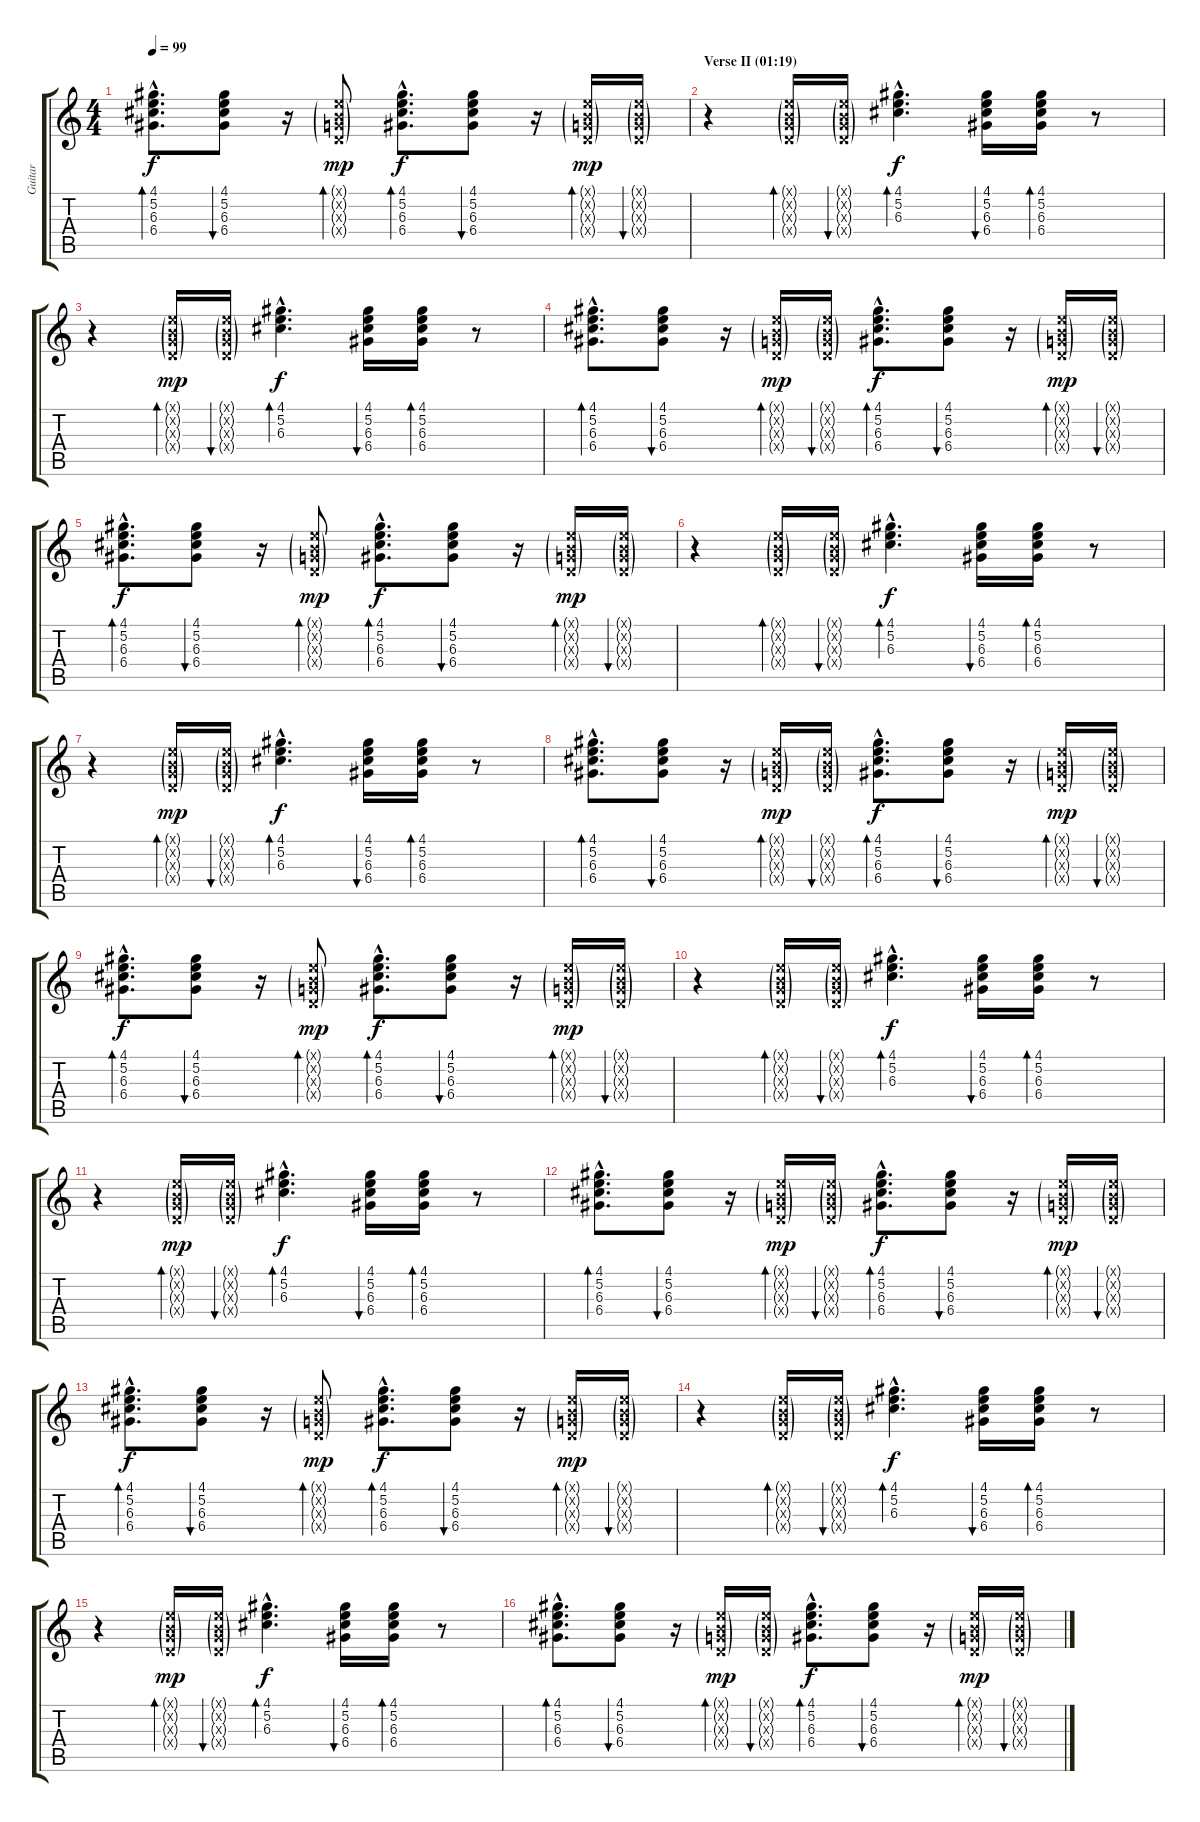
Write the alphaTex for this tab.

\track ("Guitar" "Guitar") {instrument acousticguitarsteel}
\staff {score tabs}
\tuning (E4 B3 G3 D3 A2 E2) {hide}
\ts (4 4)
\tempo 99
\clef g2
\ks c
(4.1{hac} 5.2{hac} 6.3{hac} 6.4{hac}).8{d bd 60 dy f} (4.1 5.2 6.3 6.4).8{bu 60} r.16 (0.1{g x} 0.2{g x} 0.3{g x} 0.4{g x}).8{bd 60 dy mp} (4.1{hac} 5.2{hac} 6.3{hac} 6.4{hac}).8{d bd 60 dy f} (4.1 5.2 6.3 6.4).8{bu 60} r.16 (0.1{g x} 0.2{g x} 0.3{g x} 0.4{g x}).16{bd 60 dy mp} (0.1{g x} 0.2{g x} 0.3{g x} 0.4{g x}).16{bu 60} |
\section ("" "Verse II (01:19)")
r.4 (0.1{g x} 0.2{g x} 0.3{g x} 0.4{g x}).16{bd 60} (0.1{g x} 0.2{g x} 0.3{g x} 0.4{g x}).16{bu 60} (4.1{hac} 5.2{hac} 6.3{hac}).4{d bd 60 dy f} (4.1 5.2 6.3 6.4).16{bu 60} (4.1 5.2 6.3 6.4).16{bd 60} r.8 |
r.4 (0.1{g x} 0.2{g x} 0.3{g x} 0.4{g x}).16{bd 60 dy mp} (0.1{g x} 0.2{g x} 0.3{g x} 0.4{g x}).16{bu 60} (4.1{hac} 5.2{hac} 6.3{hac}).4{d bd 60 dy f} (4.1 5.2 6.3 6.4).16{bu 60} (4.1 5.2 6.3 6.4).16{bd 60} r.8 |
(4.1{hac} 5.2{hac} 6.3{hac} 6.4{hac}).8{d bd 60} (4.1 5.2 6.3 6.4).8{bu 60} r.16 (0.1{g x} 0.2{g x} 0.3{g x} 0.4{g x}).16{bd 60 dy mp} (0.1{g x} 0.2{g x} 0.3{g x} 0.4{g x}).16{bu 60} (4.1{hac} 5.2{hac} 6.3{hac} 6.4{hac}).8{d bd 60 dy f} (4.1 5.2 6.3 6.4).8{bu 60} r.16 (0.1{g x} 0.2{g x} 0.3{g x} 0.4{g x}).16{bd 60 dy mp} (0.1{g x} 0.2{g x} 0.3{g x} 0.4{g x}).16{bu 60} |
(4.1{hac} 5.2{hac} 6.3{hac} 6.4{hac}).8{d bd 60 dy f} (4.1 5.2 6.3 6.4).8{bu 60} r.16 (0.1{g x} 0.2{g x} 0.3{g x} 0.4{g x}).8{bd 60 dy mp} (4.1{hac} 5.2{hac} 6.3{hac} 6.4{hac}).8{d bd 60 dy f} (4.1 5.2 6.3 6.4).8{bu 60} r.16 (0.1{g x} 0.2{g x} 0.3{g x} 0.4{g x}).16{bd 60 dy mp} (0.1{g x} 0.2{g x} 0.3{g x} 0.4{g x}).16{bu 60} |
r.4 (0.1{g x} 0.2{g x} 0.3{g x} 0.4{g x}).16{bd 60} (0.1{g x} 0.2{g x} 0.3{g x} 0.4{g x}).16{bu 60} (4.1{hac} 5.2{hac} 6.3{hac}).4{d bd 60 dy f} (4.1 5.2 6.3 6.4).16{bu 60} (4.1 5.2 6.3 6.4).16{bd 60} r.8 |
r.4 (0.1{g x} 0.2{g x} 0.3{g x} 0.4{g x}).16{bd 60 dy mp} (0.1{g x} 0.2{g x} 0.3{g x} 0.4{g x}).16{bu 60} (4.1{hac} 5.2{hac} 6.3{hac}).4{d bd 60 dy f} (4.1 5.2 6.3 6.4).16{bu 60} (4.1 5.2 6.3 6.4).16{bd 60} r.8 |
(4.1{hac} 5.2{hac} 6.3{hac} 6.4{hac}).8{d bd 60} (4.1 5.2 6.3 6.4).8{bu 60} r.16 (0.1{g x} 0.2{g x} 0.3{g x} 0.4{g x}).16{bd 60 dy mp} (0.1{g x} 0.2{g x} 0.3{g x} 0.4{g x}).16{bu 60} (4.1{hac} 5.2{hac} 6.3{hac} 6.4{hac}).8{d bd 60 dy f} (4.1 5.2 6.3 6.4).8{bu 60} r.16 (0.1{g x} 0.2{g x} 0.3{g x} 0.4{g x}).16{bd 60 dy mp} (0.1{g x} 0.2{g x} 0.3{g x} 0.4{g x}).16{bu 60} |
(4.1{hac} 5.2{hac} 6.3{hac} 6.4{hac}).8{d bd 60 dy f} (4.1 5.2 6.3 6.4).8{bu 60} r.16 (0.1{g x} 0.2{g x} 0.3{g x} 0.4{g x}).8{bd 60 dy mp} (4.1{hac} 5.2{hac} 6.3{hac} 6.4{hac}).8{d bd 60 dy f} (4.1 5.2 6.3 6.4).8{bu 60} r.16 (0.1{g x} 0.2{g x} 0.3{g x} 0.4{g x}).16{bd 60 dy mp} (0.1{g x} 0.2{g x} 0.3{g x} 0.4{g x}).16{bu 60} |
r.4 (0.1{g x} 0.2{g x} 0.3{g x} 0.4{g x}).16{bd 60} (0.1{g x} 0.2{g x} 0.3{g x} 0.4{g x}).16{bu 60} (4.1{hac} 5.2{hac} 6.3{hac}).4{d bd 60 dy f} (4.1 5.2 6.3 6.4).16{bu 60} (4.1 5.2 6.3 6.4).16{bd 60} r.8 |
r.4 (0.1{g x} 0.2{g x} 0.3{g x} 0.4{g x}).16{bd 60 dy mp} (0.1{g x} 0.2{g x} 0.3{g x} 0.4{g x}).16{bu 60} (4.1{hac} 5.2{hac} 6.3{hac}).4{d bd 60 dy f} (4.1 5.2 6.3 6.4).16{bu 60} (4.1 5.2 6.3 6.4).16{bd 60} r.8 |
(4.1{hac} 5.2{hac} 6.3{hac} 6.4{hac}).8{d bd 60} (4.1 5.2 6.3 6.4).8{bu 60} r.16 (0.1{g x} 0.2{g x} 0.3{g x} 0.4{g x}).16{bd 60 dy mp} (0.1{g x} 0.2{g x} 0.3{g x} 0.4{g x}).16{bu 60} (4.1{hac} 5.2{hac} 6.3{hac} 6.4{hac}).8{d bd 60 dy f} (4.1 5.2 6.3 6.4).8{bu 60} r.16 (0.1{g x} 0.2{g x} 0.3{g x} 0.4{g x}).16{bd 60 dy mp} (0.1{g x} 0.2{g x} 0.3{g x} 0.4{g x}).16{bu 60} |
(4.1{hac} 5.2{hac} 6.3{hac} 6.4{hac}).8{d bd 60 dy f} (4.1 5.2 6.3 6.4).8{bu 60} r.16 (0.1{g x} 0.2{g x} 0.3{g x} 0.4{g x}).8{bd 60 dy mp} (4.1{hac} 5.2{hac} 6.3{hac} 6.4{hac}).8{d bd 60 dy f} (4.1 5.2 6.3 6.4).8{bu 60} r.16 (0.1{g x} 0.2{g x} 0.3{g x} 0.4{g x}).16{bd 60 dy mp} (0.1{g x} 0.2{g x} 0.3{g x} 0.4{g x}).16{bu 60} |
r.4 (0.1{g x} 0.2{g x} 0.3{g x} 0.4{g x}).16{bd 60} (0.1{g x} 0.2{g x} 0.3{g x} 0.4{g x}).16{bu 60} (4.1{hac} 5.2{hac} 6.3{hac}).4{d bd 60 dy f} (4.1 5.2 6.3 6.4).16{bu 60} (4.1 5.2 6.3 6.4).16{bd 60} r.8 |
r.4 (0.1{g x} 0.2{g x} 0.3{g x} 0.4{g x}).16{bd 60 dy mp} (0.1{g x} 0.2{g x} 0.3{g x} 0.4{g x}).16{bu 60} (4.1{hac} 5.2{hac} 6.3{hac}).4{d bd 60 dy f} (4.1 5.2 6.3 6.4).16{bu 60} (4.1 5.2 6.3 6.4).16{bd 60} r.8 |
(4.1{hac} 5.2{hac} 6.3{hac} 6.4{hac}).8{d bd 60} (4.1 5.2 6.3 6.4).8{bu 60} r.16 (0.1{g x} 0.2{g x} 0.3{g x} 0.4{g x}).16{bd 60 dy mp} (0.1{g x} 0.2{g x} 0.3{g x} 0.4{g x}).16{bu 60} (4.1{hac} 5.2{hac} 6.3{hac} 6.4{hac}).8{d bd 60 dy f} (4.1 5.2 6.3 6.4).8{bu 60} r.16 (0.1{g x} 0.2{g x} 0.3{g x} 0.4{g x}).16{bd 60 dy mp} (0.1{g x} 0.2{g x} 0.3{g x} 0.4{g x}).16{bu 60}
